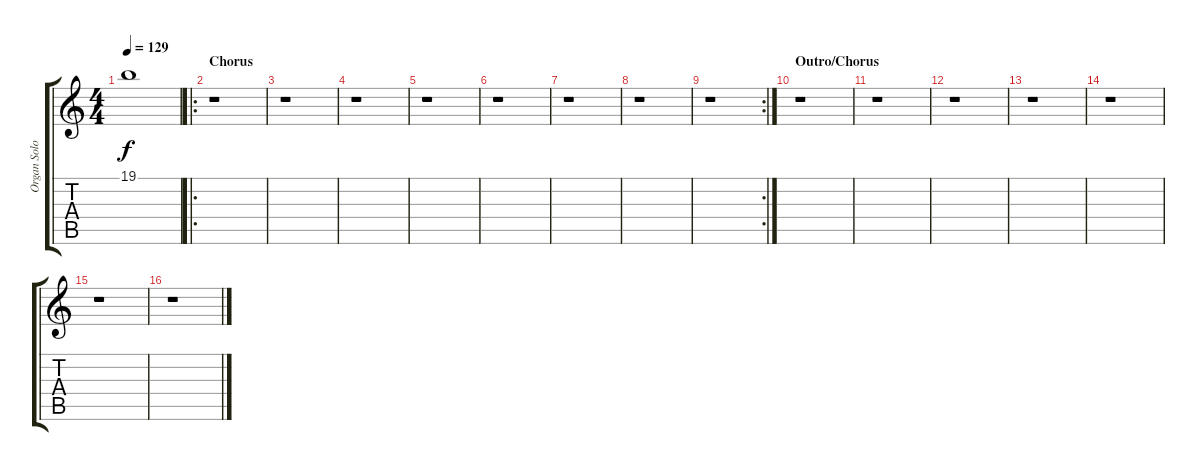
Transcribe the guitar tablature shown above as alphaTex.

\track ("Organ Solo" "Organ Solo") {instrument whistle}
\staff {score tabs}
\tuning (E4 B3 G3 D3 A2 E2) {hide}
\ts (4 4)
\tempo 129
\clef g2
\ks c
19.1{t}.1{dy f} |
\ro
\section ("" "Chorus")
r.1 |
r.1 |
r.1 |
r.1 |
r.1 |
r.1 |
r.1 |
\rc 2
r.1 |
\section ("" "Outro/Chorus")
r.1 |
r.1 |
r.1 |
r.1 |
r.1 |
r.1 |
r.1
